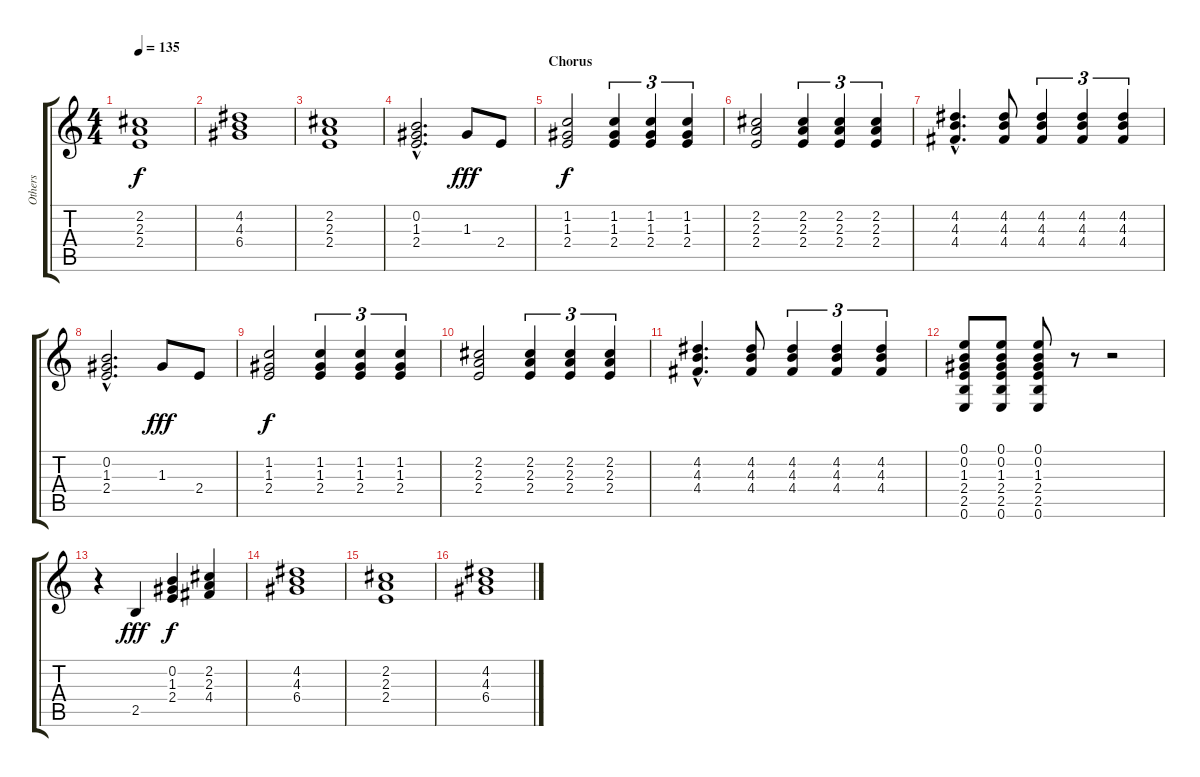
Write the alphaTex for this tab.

\track ("Others" "Others") {instrument acousticguitarnylon}
\staff {score tabs}
\tuning (E4 B3 G3 D3 A2 E2) {hide}
\ts (4 4)
\tempo 135
\clef g2
\ks c
(2.2 2.3 2.4).1{dy f} |
(4.2 4.3 6.4).1 |
(2.2 2.3 2.4).1 |
(0.2{hac} 1.3{hac} 2.4{hac}).2{d} 1.3.8{dy fff} 2.4.8 |
\section ("" "Chorus")
(1.2 1.3 2.4).2{dy f} (1.2 1.3 2.4).4{tu (3 2)} (1.2 1.3 2.4).4{tu (3 2)} (1.2 1.3 2.4).4{tu (3 2)} |
(2.2 2.3 2.4).2 (2.2 2.3 2.4).4{tu (3 2)} (2.2 2.3 2.4).4{tu (3 2)} (2.2 2.3 2.4).4{tu (3 2)} |
(4.2{hac} 4.3{hac} 4.4{hac}).4{d} (4.2 4.3 4.4).8 (4.2 4.3 4.4).4{tu (3 2)} (4.2 4.3 4.4).4{tu (3 2)} (4.2 4.3 4.4).4{tu (3 2)} |
(0.2{hac} 1.3{hac} 2.4{hac}).2{d} 1.3.8{dy fff} 2.4.8 |
(1.2 1.3 2.4).2{dy f} (1.2 1.3 2.4).4{tu (3 2)} (1.2 1.3 2.4).4{tu (3 2)} (1.2 1.3 2.4).4{tu (3 2)} |
(2.2 2.3 2.4).2 (2.2 2.3 2.4).4{tu (3 2)} (2.2 2.3 2.4).4{tu (3 2)} (2.2 2.3 2.4).4{tu (3 2)} |
(4.2{hac} 4.3{hac} 4.4{hac}).4{d} (4.2 4.3 4.4).8 (4.2 4.3 4.4).4{tu (3 2)} (4.2 4.3 4.4).4{tu (3 2)} (4.2 4.3 4.4).4{tu (3 2)} |
(0.1 0.2 1.3 2.4 2.5 0.6).8 (0.1 0.2 1.3 2.4 2.5 0.6).8 (0.1 0.2 1.3 2.4 2.5 0.6).8 r.8 r.2 |
r.4 2.5.4{dy fff} (0.2 1.3 2.4).4{dy f} (2.2 2.3 4.4).4 |
(4.2 4.3 6.4).1 |
(2.2 2.3 2.4).1 |
(4.2 4.3 6.4).1
